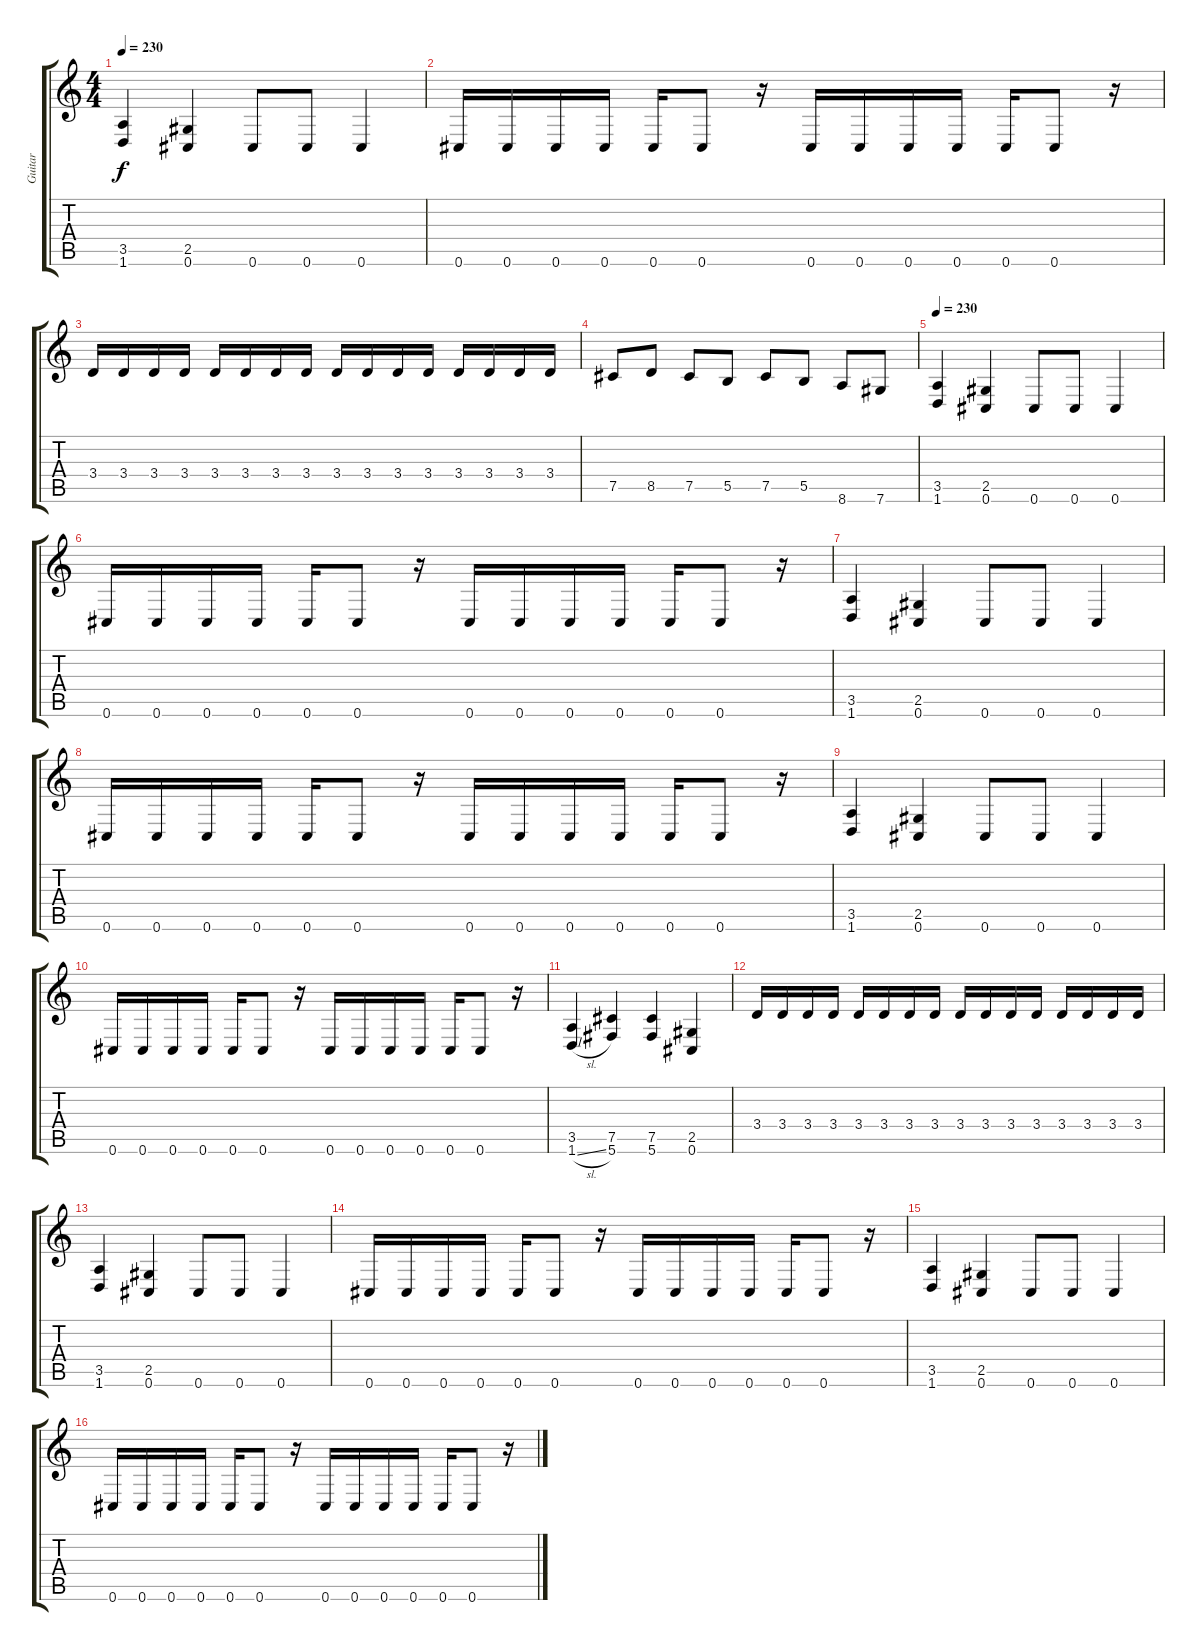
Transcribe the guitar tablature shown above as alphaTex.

\track ("Guitar" "Guitar") {instrument distortionguitar}
\staff {score tabs}
\tuning (Db4 Ab3 E3 B2 Gb2 Db2) {hide}
\ts (4 4)
\tempo 230
\clef g2
\ks c
(3.5 1.6).4{dy f} (2.5 0.6).4 0.6.8 0.6.8 0.6.4 |
0.6.16 0.6.16 0.6.16 0.6.16 0.6.16 0.6.8 r.16 0.6.16 0.6.16 0.6.16 0.6.16 0.6.16 0.6.8 r.16 |
3.4.16 3.4.16 3.4.16 3.4.16 3.4.16 3.4.16 3.4.16 3.4.16 3.4.16 3.4.16 3.4.16 3.4.16 3.4.16 3.4.16 3.4.16 3.4.16 |
7.5.8 8.5.8 7.5.8 5.5.8 7.5.8 5.5.8 8.6.8 7.6.8 |
\tempo 230
(3.5 1.6).4 (2.5 0.6).4 0.6.8 0.6.8 0.6.4 |
0.6.16 0.6.16 0.6.16 0.6.16 0.6.16 0.6.8 r.16 0.6.16 0.6.16 0.6.16 0.6.16 0.6.16 0.6.8 r.16 |
(3.5 1.6).4 (2.5 0.6).4 0.6.8 0.6.8 0.6.4 |
0.6.16 0.6.16 0.6.16 0.6.16 0.6.16 0.6.8 r.16 0.6.16 0.6.16 0.6.16 0.6.16 0.6.16 0.6.8 r.16 |
(3.5 1.6).4 (2.5 0.6).4 0.6.8 0.6.8 0.6.4 |
0.6.16 0.6.16 0.6.16 0.6.16 0.6.16 0.6.8 r.16 0.6.16 0.6.16 0.6.16 0.6.16 0.6.16 0.6.8 r.16 |
(3.5 1.6{sl}).4 (7.5 5.6).4 (7.5 5.6).4 (2.5 0.6).4 |
3.4.16 3.4.16 3.4.16 3.4.16 3.4.16 3.4.16 3.4.16 3.4.16 3.4.16 3.4.16 3.4.16 3.4.16 3.4.16 3.4.16 3.4.16 3.4.16 |
(3.5 1.6).4 (2.5 0.6).4 0.6.8 0.6.8 0.6.4 |
0.6.16 0.6.16 0.6.16 0.6.16 0.6.16 0.6.8 r.16 0.6.16 0.6.16 0.6.16 0.6.16 0.6.16 0.6.8 r.16 |
(3.5 1.6).4 (2.5 0.6).4 0.6.8 0.6.8 0.6.4 |
0.6.16 0.6.16 0.6.16 0.6.16 0.6.16 0.6.8 r.16 0.6.16 0.6.16 0.6.16 0.6.16 0.6.16 0.6.8 r.16
